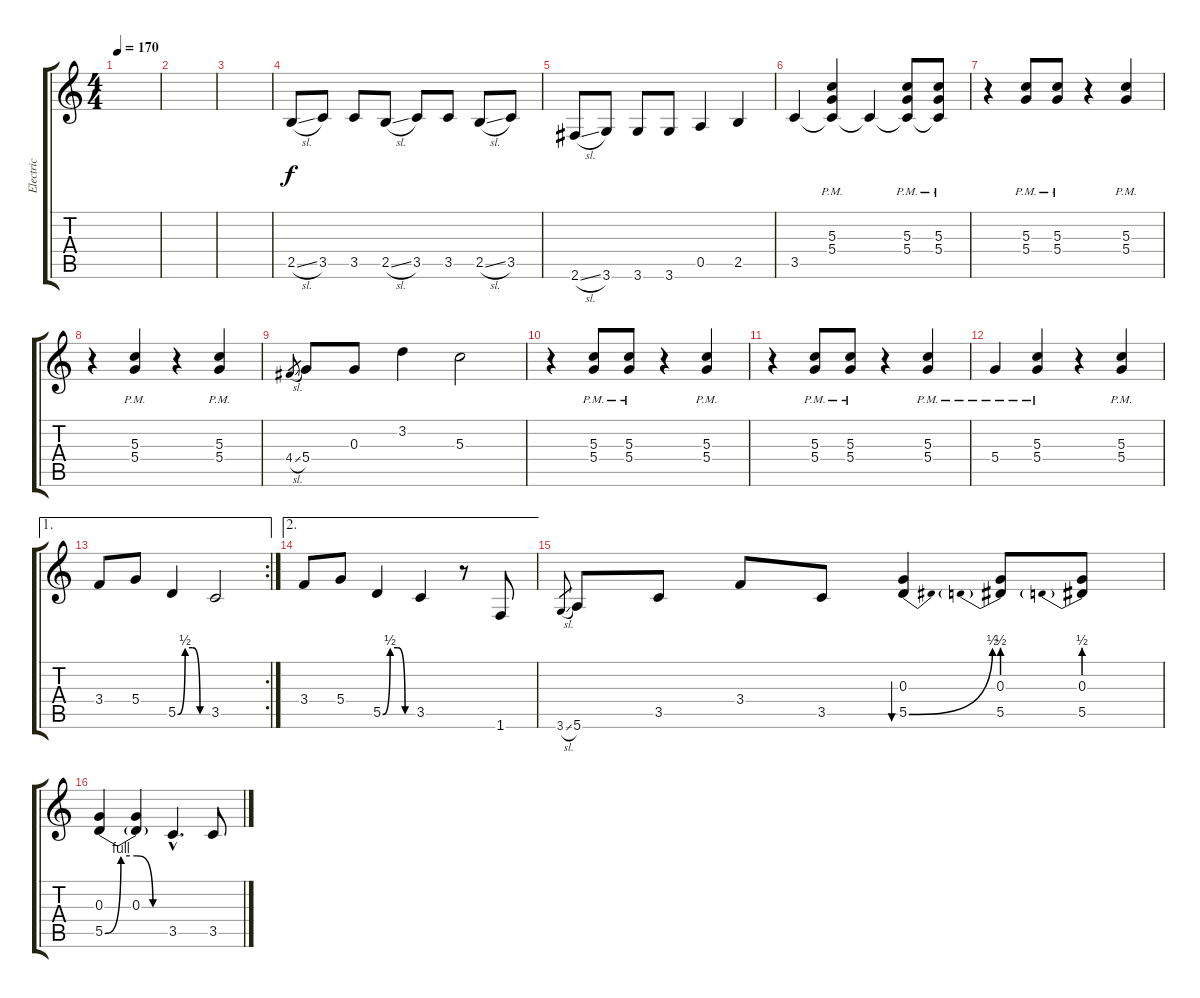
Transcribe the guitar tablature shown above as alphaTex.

\track ("Electric" "Electric") {instrument electricguitarclean}
\staff {score tabs}
\tuning (E4 B3 G3 D3 A2 E2) {hide}
\ts (4 4)
\tempo 170
\clef g2
\ks c
|
|
|
2.5{sl}.8 3.5.8 3.5.8 2.5{sl}.8 3.5.8 3.5.8 2.5{sl}.8 3.5.8 |
2.6{sl}.8 3.6.8 3.6.8 3.6.8 0.5.4 2.5.4 |
3.5.4 (5.3{pm} 5.4{pm} 3.5{t}).4 3.5{t}.4 (5.3{pm} 5.4{pm} 3.5{t}).8 (5.3{pm} 5.4{pm} 3.5{t}).8 |
r.4 (5.3{pm} 5.4{pm}).8 (5.3{pm} 5.4{pm}).8 r.4 (5.3{pm} 5.4{pm}).4 |
r.4 (5.3{pm} 5.4{pm}).4 r.4 (5.3{pm} 5.4{pm}).4 |
4.4{sl}.8{gr} 5.4.8 0.3.8 3.2.4 5.3.2 |
r.4 (5.3{pm} 5.4{pm}).8 (5.3{pm} 5.4{pm}).8 r.4 (5.3{pm} 5.4{pm}).4 |
r.4 (5.3{pm} 5.4{pm}).8 (5.3{pm} 5.4{pm}).8 r.4 (5.3{pm} 5.4{pm}).4 |
5.4{pm}.4 (5.3{pm} 5.4{pm}).4 r.4 (5.3{pm} 5.4{pm}).4 |
\ae 1
\rc 2
3.4.8 5.4.8 5.5{be (custom 0 0 15 2 30 2 45 0 60 0)}.4 3.5.2 |
\ae 2
3.4.8 5.4.8 5.5{be (custom 0 0 15 2 30 2 45 0 60 0)}.4 3.5.4 r.8 1.6.8 |
3.6{sl}.8{gr} 5.6.8 3.5.8 3.4.8 3.5.8 (0.3 5.5{be (bend 0 0 60 2)}).4{bu 480} (0.3 5.5{be (prebend 0 2 60 2)}).8 (0.3 5.5{be (prebend 0 2 60 2)}).8 |
(0.3 5.5{be (custom 0 0 15 4 30 4 45 0 60 0)}).4 (0.3 5.5{t}).4 3.5{hac}.4{d} 3.5.8
